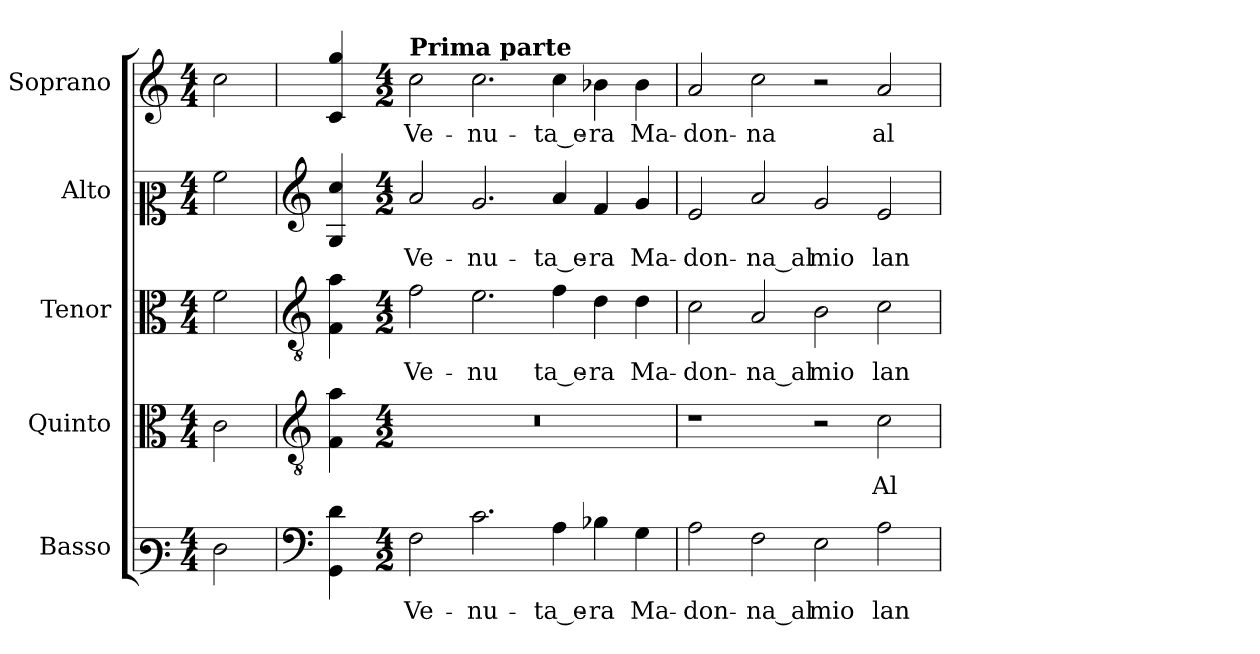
**kern	**text	**kern	**text	**kern	**text	**kern	**text	**kern	**text
*part5	*part5	*part4	*part4	*part3	*part3	*part2	*part2	*part1	*part1
*staff5	*staff5	*staff4	*staff4	*staff3	*staff3	*staff2	*staff2	*staff1	*staff1
*I"Basso	*	*I"Quinto	*	*I"Tenor	*	*I"Alto	*	*I"Soprano	*
*	*	*I'T.	*	*I'T.	*	*I'A.	*	*I'Sop.	*
!!LO:PB:g=z
*clefF3	*	*clefC3	*	*clefC3	*	*clefC2	*	*clefG2	*
*	*	*ITrd7c12	*	*ITrd7c12	*	*	*	*	*
*k[]	*	*k[]	*	*k[]	*	*k[]	*	*k[]	*
*C:	*	*C:	*	*C:	*	*C:	*	*C:	*
*M4/4	*	*M4/4	*	*M4/4	*	*M4/4	*	*M4/4	*
=1	=1	=1	=1	=1	=1	=1	=1	=1	=1
!LO:N:head=open	!	!LO:N:head=open	!	!LO:N:head=open	!	!LO:N:head=open	!	!LO:N:head=open	!
2Fi\	.	2Ci\	.	2Fi\	.	2ai\	.	2cci\	.
=2	=2	=2	=2	=2	=2	=2	=2	=2	=2
*clefF4	*	*clefGv2	*	*clefGv2	*	*clefG2	*	*	*
4GGi\ 4di	.	4FFi\ 4Ai	.	4FFi\ 4Ai	.	4Gi/ 4cci	.	4ci/ 4ggi	.
=3-	=3-	=3-	=3-	=3-	=3-	=3-	=3-	=3-	=3-
*M4/2	*	*M4/2	*	*M4/2	*	*M4/2	*	*M4/2	*
!	!LO:LY:b:color=#000000	!LO:N:vis=1	!	!	!	!	!	!	!
!	!	!	!	!	!LO:LY:b:color=#000000	!	!	!	!
!	!	!	!	!	!	!	!LO:LY:b:color=#000000	!	!
!	!	!	!	!	!	!	!	!LO:TX:a:B:t=Prima parte	!
!	!	!	!	!	!	!	!	!	!LO:LY:b:color=#000000
2Fi\	Ve-	0r	.	2Fi\	Ve-	2ai/	Ve-	2cci\	Ve-
!	!LO:LY:b:color=#000000	!	!	!	!	!	!	!	!
!	!	!	!	!	!LO:LY:b:color=#000000	!	!	!	!
!	!	!	!	!	!	!	!LO:LY:b:color=#000000	!	!
!	!	!	!	!	!	!	!	!	!LO:LY:b:color=#000000
2.ci\	-nu-	.	.	2.Ei\	-nu	2.gi/	-nu-	2.cci\	-nu-
!	!LO:LY:b:color=#000000	!	!	!	!	!	!	!	!
!	!	!	!	!	!LO:LY:b:color=#000000	!	!	!	!
!	!	!	!	!	!	!	!LO:LY:b:color=#000000	!	!
!	!	!	!	!	!	!	!	!	!LO:LY:b:color=#000000
4Ai\	-ta_e-	.	.	4Fi\	ta_e-	4ai/	-ta_e-	4cci\	-ta_e-
!	!LO:LY:b:color=#000000	!	!	!	!	!	!	!	!
!	!	!	!	!	!LO:LY:b:color=#000000	!	!	!	!
!	!	!	!	!	!	!	!LO:LY:b:color=#000000	!	!
!	!	!	!	!	!	!	!	!	!LO:LY:b:color=#000000
4B-Xi\	-ra	.	.	4Di\	-ra	4fi/	-ra	4b-Xi\	-ra
!	!LO:LY:b:color=#000000	!	!	!	!	!	!	!	!
!	!	!	!	!	!LO:LY:b:color=#000000	!	!	!	!
!	!	!	!	!	!	!	!LO:LY:b:color=#000000	!	!
!	!	!	!	!	!	!	!	!	!LO:LY:b:color=#000000
4Gi\	Ma-	.	.	4Di\	Ma-	4gi/	Ma-	4b-i\	Ma-
=4	=4	=4	=4	=4	=4	=4	=4	=4	=4
!	!LO:LY:b:color=#000000	!	!	!	!	!	!	!	!
!	!	!	!	!	!LO:LY:b:color=#000000	!	!	!	!
!	!	!	!	!	!	!	!LO:LY:b:color=#000000	!	!
!	!	!	!	!	!	!	!	!	!LO:LY:b:color=#000000
2Ai\	-don-	1r	.	2Ci\	-don-	2ei/	-don-	2ai/	-don-
!	!LO:LY:b:color=#000000	!	!	!	!	!	!	!	!
!	!	!	!	!	!LO:LY:b:color=#000000	!	!	!	!
!	!	!	!	!	!	!	!LO:LY:b:color=#000000	!	!
!	!	!	!	!	!	!	!	!	!LO:LY:b:color=#000000
2Fi\	-na_al	.	.	2AAi/	-na_al	2ai/	-na_al	2cci\	-na
!	!LO:LY:b:color=#000000	!	!	!	!	!	!	!	!
!	!	!	!	!	!LO:LY:b:color=#000000	!	!	!	!
!	!	!	!	!	!	!	!LO:LY:b:color=#000000	!	!
2Ei\	mio	2r	.	2BBi\	mio	2gi/	mio	2r	.
!	!LO:LY:b:color=#000000	!	!	!	!	!	!	!	!
!	!	!	!LO:LY:b:color=#000000	!	!	!	!	!	!
!	!	!	!	!	!LO:LY:b:color=#000000	!	!	!	!
!	!	!	!	!	!	!	!LO:LY:b:color=#000000	!	!
!	!	!	!	!	!	!	!	!	!LO:LY:b:color=#000000
2Ai\	lan-	2Ci\	Al	2Ci\	lan-	2ei/	lan-	2ai/	al
=	=	=	=	=	=	=	=	=	=
*-	*-	*-	*-	*-	*-	*-	*-	*-	*-
